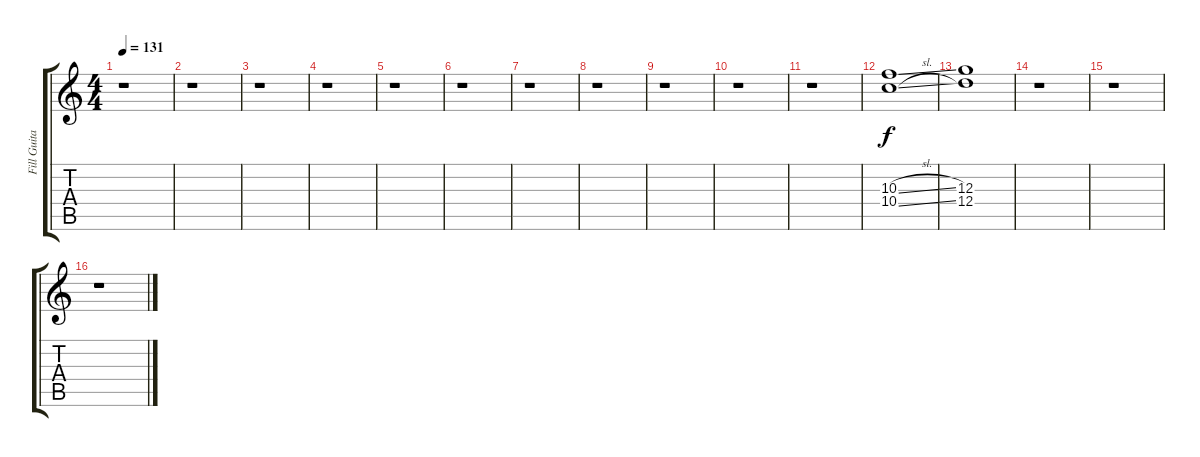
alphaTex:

\track ("Fill Guitar" "Fill Guita") {instrument distortionguitar}
\staff {score tabs}
\tuning (E4 B3 G3 D3 A2 E2) {hide}
\ts (4 4)
\tempo 131
\clef g2
\ks c
r.1{dy f} |
r.1 |
r.1 |
r.1 |
r.1 |
r.1 |
r.1 |
r.1 |
r.1 |
r.1 |
r.1 |
(10.3{sl} 10.4{sl}).1 |
(12.3 12.4).1 |
r.1 |
r.1 |
r.1
